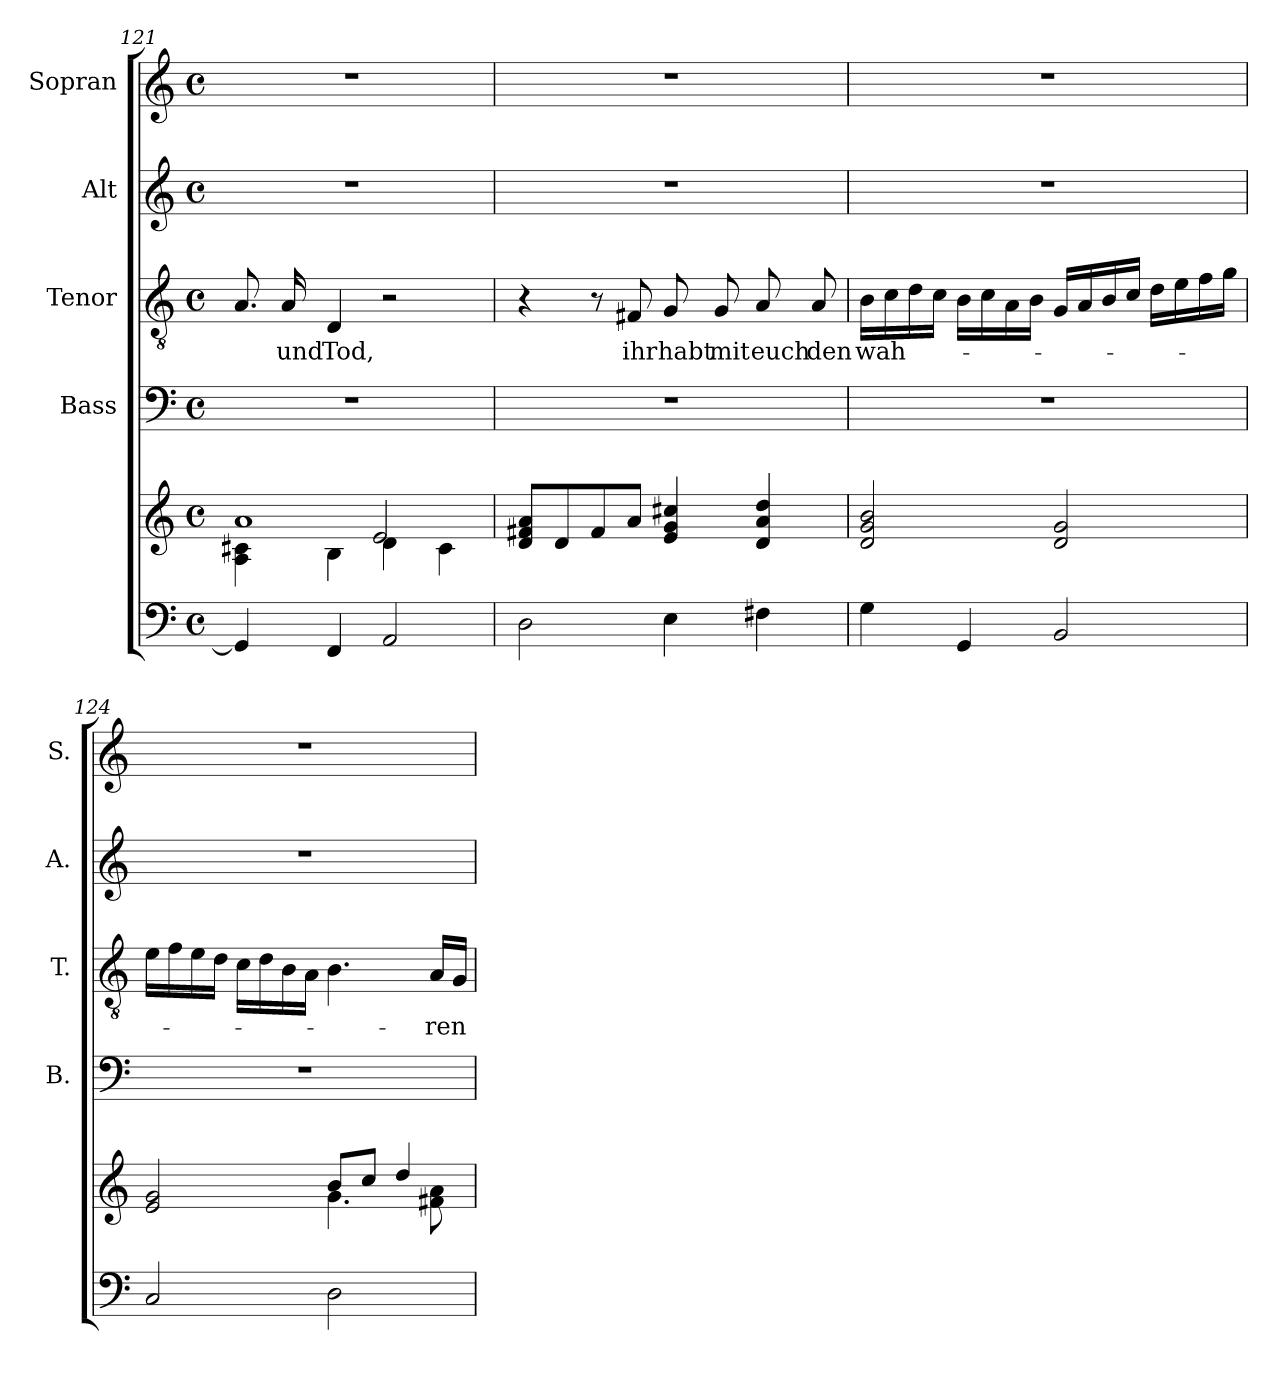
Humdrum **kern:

**kern	**kern	**kern	**kern	**text	**kern	**kern
*part5	*part5	*part4	*part3	*part3	*part2	*part1
*staff6	*staff5	*staff4	*staff3	*staff3	*staff2	*staff1
*	*	*I"Bass	*I"Tenor	*	*I"Alt	*I"Sopran
*	*	*I'B.	*I'T.	*	*I'A.	*I'S.
!!LO:LB:g=z
*clefF4	*clefG2	*clefF4	*clefGv2	*	*clefG2	*clefG2
*k[]	*k[]	*k[]	*k[]	*	*k[]	*k[]
*C:	*C:	*C:	*C:	*	*C:	*C:
*M4/4	*M4/4	*M4/4	*M4/4	*	*M4/4	*M4/4
*met(c)	*met(c)	*met(c)	*met(c)	*	*met(c)	*met(c)
=121	=121	=121	=121	=121	=121	=121
*	*^	*	*	*	*	*
*	*	*^	*	*	*	*	*
4GG/]	1a	4A\ 4c#X\	2ryy	1r	8.A/	.	1r	1r
!	!	!	!	!	!	!LO:LY:b	!	!
.	.	.	.	.	16A/	und	.	.
!	!	!	!	!	!	!LO:LY:b	!	!
4FF/	.	4B\	.	.	4D/	Tod,	.	.
2AA/	.	4d\	2e/	.	2r	.	.	.
.	.	4c#\	.	.	.	.	.	.
*	*v	*v	*v	*	*	*	*	*
=122	=122	=122	=122	=122	=122	=122
2D\	8d/ 8f#X/ 8a/L	1r	4r	.	1r	1r
.	8d/	.	.	.	.	.
.	8f#/	.	8r	.	.	.
!	!	!	!	!LO:LY:b	!	!
.	8a/J	.	8F#X/	ihr	.	.
!	!	!	!	!LO:LY:b	!	!
4E\	4e/ 4g/ 4cc#X/	.	8G/	habt	.	.
!	!	!	!	!LO:LY:b	!	!
.	.	.	8G/	mit	.	.
!	!	!	!	!LO:LY:b	!	!
4F#X\	4d/ 4a/ 4dd/	.	8A/	euch	.	.
!	!	!	!	!LO:LY:b	!	!
.	.	.	8A/	den	.	.
=123	=123	=123	=123	=123	=123	=123
!	!	!	!	!LO:LY:b	!	!
4G\	2d/ 2g/ 2b/	1r	16B\LL	wah-	1r	1r
.	.	.	16c\	.	.	.
.	.	.	16d\	.	.	.
.	.	.	16c\JJ	.	.	.
4GG/	.	.	16B\LL	.	.	.
.	.	.	16c\	.	.	.
.	.	.	16A\	.	.	.
.	.	.	16B\JJ	.	.	.
2BB/	2d/ 2g/	.	16G/LL	.	.	.
.	.	.	16A/	.	.	.
.	.	.	16B/	.	.	.
.	.	.	16c/JJ	.	.	.
.	.	.	16d\LL	.	.	.
.	.	.	16e\	.	.	.
.	.	.	16f\	.	.	.
.	.	.	16g\JJ	.	.	.
=124	=124	=124	=124	=124	=124	=124
*	*^	*	*	*	*	*
2C/	2e/ 2g/	2ryy	1r	16e\LL	.	1r	1r
.	.	.	.	16f\	.	.	.
.	.	.	.	16e\	.	.	.
.	.	.	.	16d\JJ	.	.	.
.	.	.	.	16c\LL	.	.	.
.	.	.	.	16d\	.	.	.
.	.	.	.	16B\	.	.	.
.	.	.	.	16A\JJ	.	.	.
2D\	8b/L	4.g\	.	4.B\	.	.	.
.	8cc/J	.	.	.	.	.	.
.	4dd/	.	.	.	.	.	.
!	!	!	!	!	!LO:LY:b	!	!
.	.	8f#X\ 8a\	.	16A/LL	-ren	.	.
.	.	.	.	16G/JJ	.	.	.
*	*v	*v	*	*	*	*	*
=	=	=	=	=	=	=
*-	*-	*-	*-	*-	*-	*-
